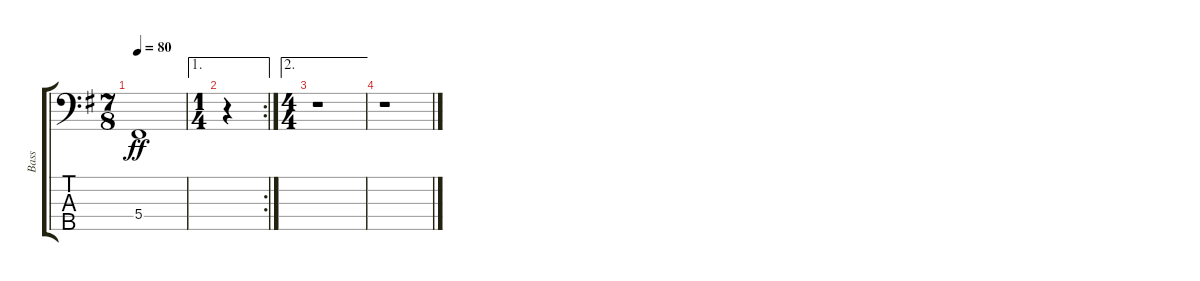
\track ("Bass" "Bass") {instrument electricbassfinger}
\staff {score tabs}
\tuning (Gb2 Db2 Ab1 Db1 Ab0) {hide}
\ts (7 8)
\tempo 80
\clef f4
\ks g
5.4{t}.1{dy ff} |
\ae 1
\rc 2
\ts (1 4)
r.4 |
\ae 2
\ts (4 4)
r.1 |
r.1
